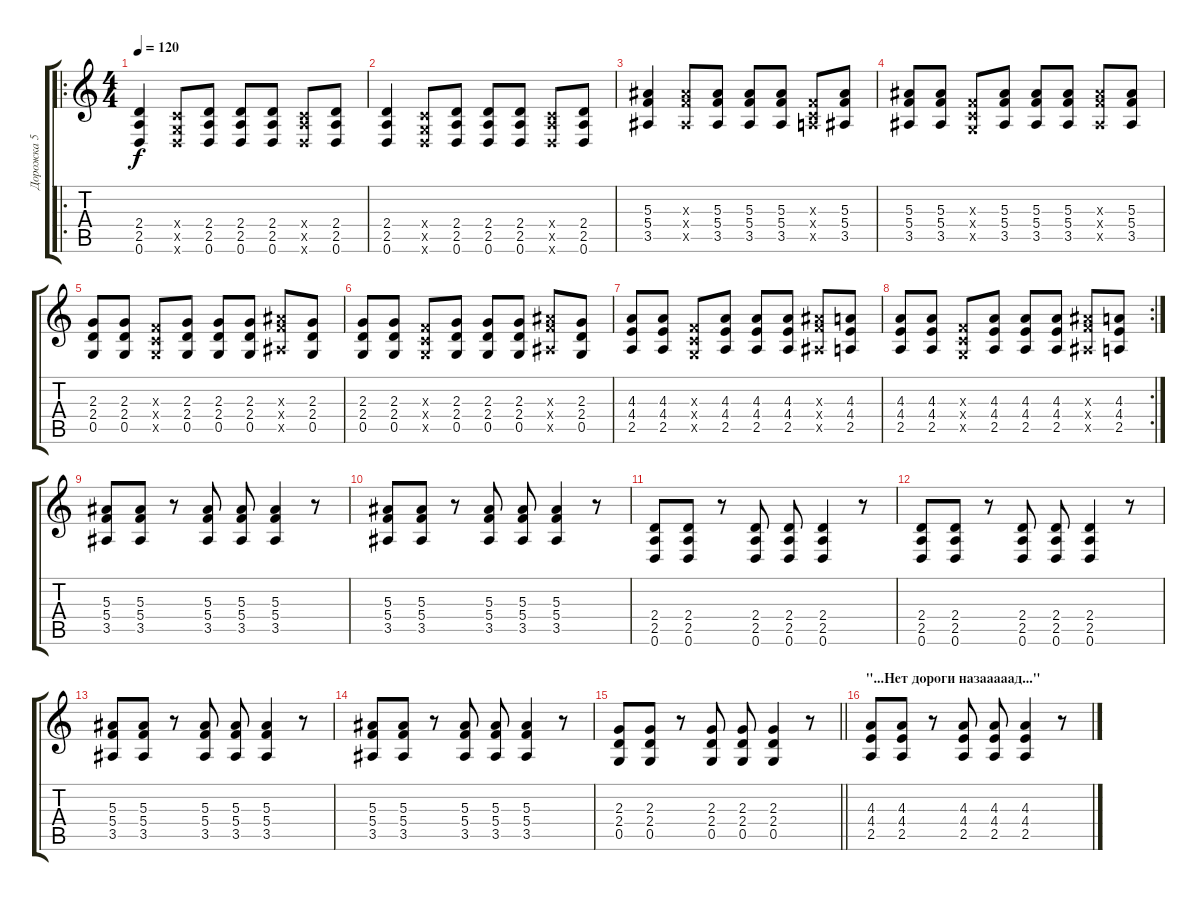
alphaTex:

\track ("Дорожка 5" "Дорожка 5") {instrument distortionguitar}
\staff {score tabs}
\tuning (D4 A3 F3 C3 G2 D2) {hide}
\ro
\ts (4 4)
\tempo 120
\clef g2
\ks c
(2.4 2.5 0.6).4{dy f} (0.4{x} 0.5{x} 0.6{x}).8 (2.4 2.5 0.6).8 (2.4 2.5 0.6).8 (2.4 2.5 0.6).8 (0.4{x} 2.5{x} 0.6{x}).8 (2.4 2.5 0.6).8 |
(2.4 2.5 0.6).4 (0.4{x} 0.5{x} 0.6{x}).8 (2.4 2.5 0.6).8 (2.4 2.5 0.6).8 (2.4 2.5 0.6).8 (0.4{x} 2.5{x} 0.6{x}).8 (2.4 2.5 0.6).8 |
(5.3 5.4 3.5).4 (5.3{x} 5.4{x} 3.5{x}).8 (5.3 5.4 3.5).8 (5.3 5.4 3.5).8 (5.3 5.4 3.5).8 (0.3{x} 0.4{x} 2.5{x}).8 (5.3 5.4 3.5).8 |
(5.3 5.4 3.5).8 (5.3 5.4 3.5).8 (0.3{x} 0.4{x} 0.5{x}).8 (5.3 5.4 3.5).8 (5.3 5.4 3.5).8 (5.3 5.4 3.5).8 (5.3{x} 5.4{x} 3.5{x}).8 (5.3 5.4 3.5).8 |
(2.3 2.4 0.5).8 (2.3 2.4 0.5).8 (0.3{x} 0.4{x} 0.5{x}).8 (2.3 2.4 0.5).8 (2.3 2.4 0.5).8 (2.3 2.4 0.5).8 (5.3{x} 5.4{x} 3.5{x}).8 (2.3 2.4 0.5).8 |
(2.3 2.4 0.5).8 (2.3 2.4 0.5).8 (0.3{x} 0.4{x} 0.5{x}).8 (2.3 2.4 0.5).8 (2.3 2.4 0.5).8 (2.3 2.4 0.5).8 (5.3{x} 5.4{x} 3.5{x}).8 (2.3 2.4 0.5).8 |
(4.3 4.4 2.5).8 (4.3 4.4 2.5).8 (0.3{x} 0.4{x} 0.5{x}).8 (4.3 4.4 2.5).8 (4.3 4.4 2.5).8 (4.3 4.4 2.5).8 (5.3{x} 5.4{x} 3.5{x}).8 (4.3 4.4 2.5).8 |
\rc 2
(4.3 4.4 2.5).8 (4.3 4.4 2.5).8 (0.3{x} 0.4{x} 0.5{x}).8 (4.3 4.4 2.5).8 (4.3 4.4 2.5).8 (4.3 4.4 2.5).8 (5.3{x} 5.4{x} 3.5{x}).8 (4.3 4.4 2.5).8 |
(5.3 5.4 3.5).8 (5.3 5.4 3.5).8 r.8 (5.3 5.4 3.5).8 (5.3 5.4 3.5).8 (5.3 5.4 3.5).4 r.8 |
(5.3 5.4 3.5).8 (5.3 5.4 3.5).8 r.8 (5.3 5.4 3.5).8 (5.3 5.4 3.5).8 (5.3 5.4 3.5).4 r.8 |
(2.4 2.5 0.6).8 (2.4 2.5 0.6).8 r.8 (2.4 2.5 0.6).8 (2.4 2.5 0.6).8 (2.4 2.5 0.6).4 r.8 |
(2.4 2.5 0.6).8 (2.4 2.5 0.6).8 r.8 (2.4 2.5 0.6).8 (2.4 2.5 0.6).8 (2.4 2.5 0.6).4 r.8 |
(5.3 5.4 3.5).8 (5.3 5.4 3.5).8 r.8 (5.3 5.4 3.5).8 (5.3 5.4 3.5).8 (5.3 5.4 3.5).4 r.8 |
(5.3 5.4 3.5).8 (5.3 5.4 3.5).8 r.8 (5.3 5.4 3.5).8 (5.3 5.4 3.5).8 (5.3 5.4 3.5).4 r.8 |
\barLineRight lightlight
(2.3 2.4 0.5).8 (2.3 2.4 0.5).8 r.8 (2.3 2.4 0.5).8 (2.3 2.4 0.5).8 (2.3 2.4 0.5).4 r.8 |
\section ("" "\"...Нет дороги назааааад...\"")
(4.3 4.4 2.5).8 (4.3 4.4 2.5).8 r.8 (4.3 4.4 2.5).8 (4.3 4.4 2.5).8 (4.3 4.4 2.5).4 r.8
